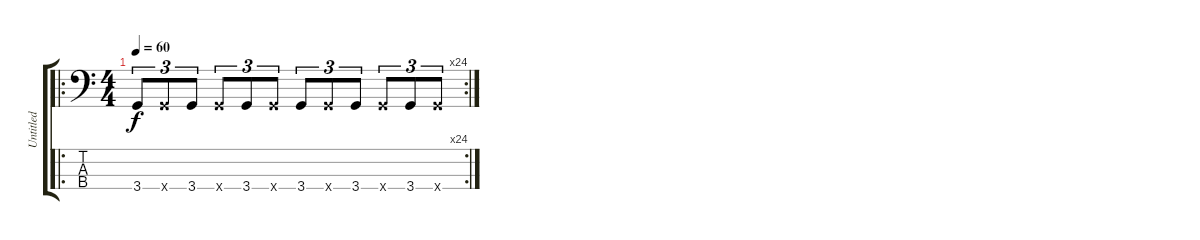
\track ("Untitled" "Untitled") {instrument electricbassfinger}
\staff {score tabs}
\tuning (G2 D2 A1 E1) {hide}
\ro
\rc 24
\ts (4 4)
\tempo 60
\clef f4
\ks c
3.4.8{tu (3 2) dy f instrument electricbassfinger} 3.4{x}.8{tu (3 2)} 3.4.8{tu (3 2)} 3.4{x}.8{tu (3 2)} 3.4.8{tu (3 2)} 3.4{x}.8{tu (3 2)} 3.4.8{tu (3 2)} 3.4{x}.8{tu (3 2)} 3.4.8{tu (3 2)} 3.4{x}.8{tu (3 2)} 3.4.8{tu (3 2)} 3.4{x}.8{tu (3 2)}
